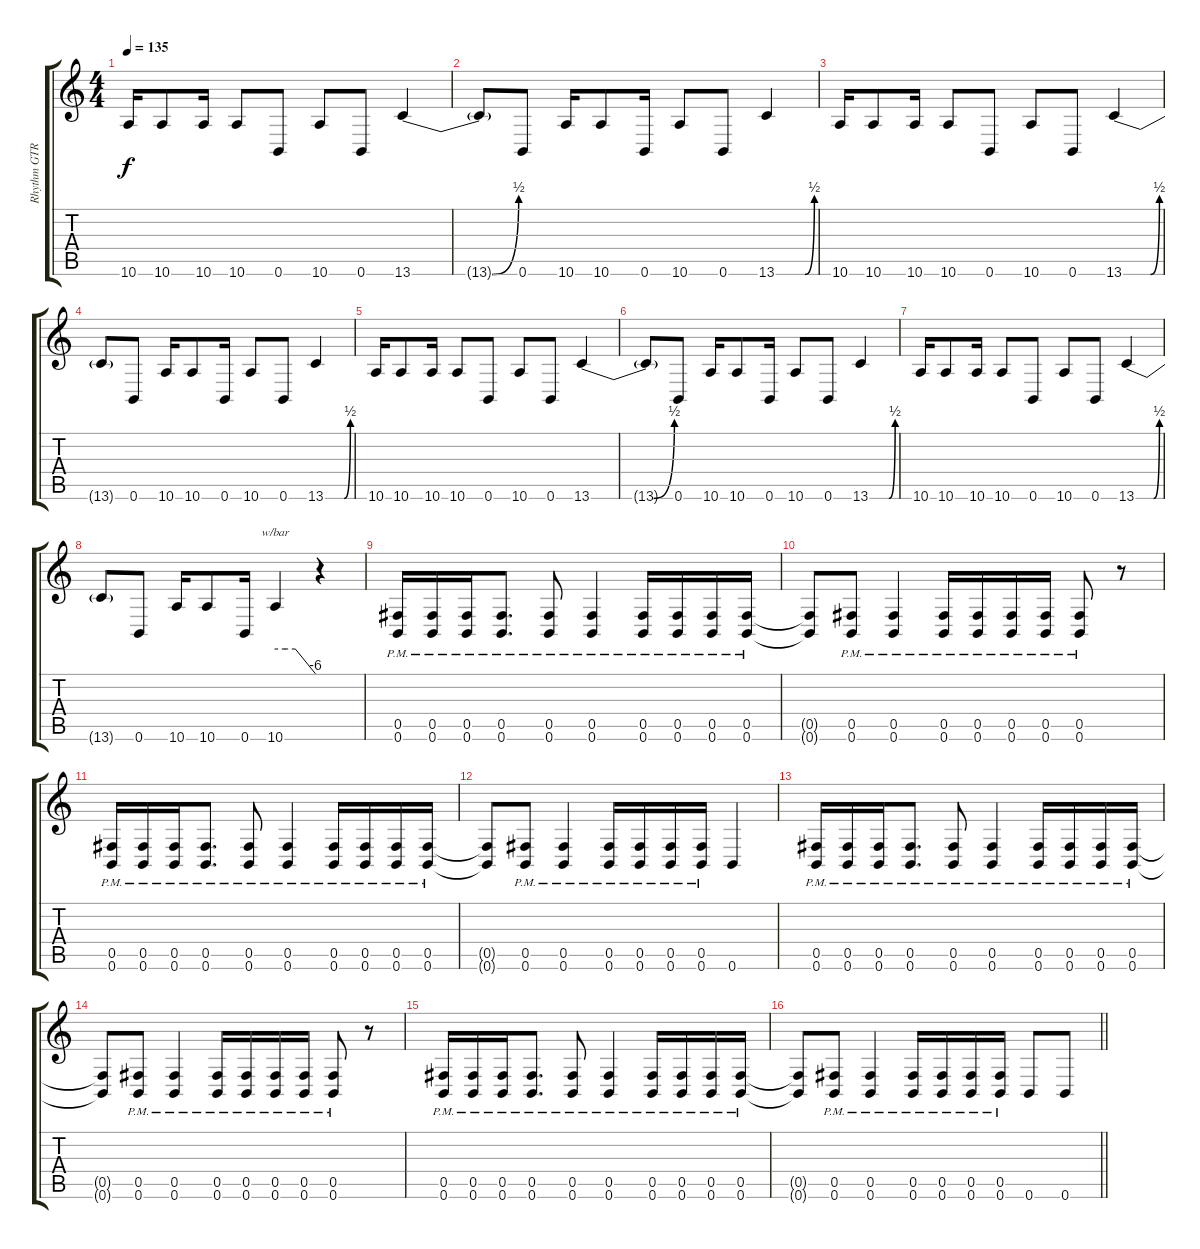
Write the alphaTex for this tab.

\track ("Rhythm GTR L" "Rhythm GTR") {instrument overdrivenguitar}
\staff {score tabs}
\tuning (Db4 Ab3 E3 B2 Gb2 B1) {hide}
\ts (4 4)
\tempo 135
\clef g2
\ks c
10.6.16{dy f} 10.6.8 10.6.16 10.6.8 0.6.8 10.6.8 0.6.8 13.6{be (custom 0 0 15 0 30 0 45 0 60 2)}.4 |
13.6{t}.8 0.6.8 10.6.16 10.6.8 0.6.16 10.6.8 0.6.8 13.6{be (custom 0 0 15 0 30 0 45 0 60 2)}.4 |
10.6.16 10.6.8 10.6.16 10.6.8 0.6.8 10.6.8 0.6.8 13.6{be (custom 0 0 15 0 30 0 45 0 60 2)}.4 |
13.6{t}.8 0.6.8 10.6.16 10.6.8 0.6.16 10.6.8 0.6.8 13.6{be (custom 0 0 15 0 30 0 45 0 60 2)}.4 |
10.6.16 10.6.8 10.6.16 10.6.8 0.6.8 10.6.8 0.6.8 13.6{be (custom 0 0 15 0 30 0 45 0 60 2)}.4 |
13.6{t}.8 0.6.8 10.6.16 10.6.8 0.6.16 10.6.8 0.6.8 13.6{be (custom 0 0 15 0 30 0 45 0 60 2)}.4 |
10.6.16 10.6.8 10.6.16 10.6.8 0.6.8 10.6.8 0.6.8 13.6{be (custom 0 0 15 0 30 0 45 0 60 2)}.4 |
13.6{t}.8 0.6.8 10.6.16 10.6.8 0.6.16 10.6.4{tbe (custom default 0 0 15 0 30 0 60 -24)} r.4 |
(0.5{pm} 0.6{pm}).16 (0.5{pm} 0.6{pm}).16 (0.5{pm} 0.6{pm}).16 (0.5{pm} 0.6{pm}).8{d} (0.5{pm} 0.6{pm}).8 (0.5{pm} 0.6{pm}).4 (0.5{pm} 0.6{pm}).16 (0.5{pm} 0.6{pm}).16 (0.5{pm} 0.6{pm}).16 (0.5{pm} 0.6{pm}).16 |
(0.5{t} 0.6{t}).8 (0.5{pm} 0.6{pm}).8 (0.5{pm} 0.6{pm}).4 (0.5{pm} 0.6{pm}).16 (0.5{pm} 0.6{pm}).16 (0.5{pm} 0.6{pm}).16 (0.5{pm} 0.6{pm}).16 (0.5{pm} 0.6{pm}).8 r.8 |
(0.5{pm} 0.6{pm}).16 (0.5{pm} 0.6{pm}).16 (0.5{pm} 0.6{pm}).16 (0.5{pm} 0.6{pm}).8{d} (0.5{pm} 0.6{pm}).8 (0.5{pm} 0.6{pm}).4 (0.5{pm} 0.6{pm}).16 (0.5{pm} 0.6{pm}).16 (0.5{pm} 0.6{pm}).16 (0.5{pm} 0.6{pm}).16 |
(0.5{t} 0.6{t}).8 (0.5{pm} 0.6{pm}).8 (0.5{pm} 0.6{pm}).4 (0.5{pm} 0.6{pm}).16 (0.5{pm} 0.6{pm}).16 (0.5{pm} 0.6{pm}).16 (0.5{pm} 0.6{pm}).16 0.6.4 |
(0.5{pm} 0.6{pm}).16 (0.5{pm} 0.6{pm}).16 (0.5{pm} 0.6{pm}).16 (0.5{pm} 0.6{pm}).8{d} (0.5{pm} 0.6{pm}).8 (0.5{pm} 0.6{pm}).4 (0.5{pm} 0.6{pm}).16 (0.5{pm} 0.6{pm}).16 (0.5{pm} 0.6{pm}).16 (0.5{pm} 0.6{pm}).16 |
(0.5{t} 0.6{t}).8 (0.5{pm} 0.6{pm}).8 (0.5{pm} 0.6{pm}).4 (0.5{pm} 0.6{pm}).16 (0.5{pm} 0.6{pm}).16 (0.5{pm} 0.6{pm}).16 (0.5{pm} 0.6{pm}).16 (0.5{pm} 0.6{pm}).8 r.8 |
(0.5{pm} 0.6{pm}).16 (0.5{pm} 0.6{pm}).16 (0.5{pm} 0.6{pm}).16 (0.5{pm} 0.6{pm}).8{d} (0.5{pm} 0.6{pm}).8 (0.5{pm} 0.6{pm}).4 (0.5{pm} 0.6{pm}).16 (0.5{pm} 0.6{pm}).16 (0.5{pm} 0.6{pm}).16 (0.5{pm} 0.6{pm}).16 |
\barLineRight lightlight
(0.5{t} 0.6{t}).8 (0.5{pm} 0.6{pm}).8 (0.5{pm} 0.6{pm}).4 (0.5{pm} 0.6{pm}).16 (0.5{pm} 0.6{pm}).16 (0.5{pm} 0.6{pm}).16 (0.5{pm} 0.6{pm}).16 0.6.8 0.6.8
